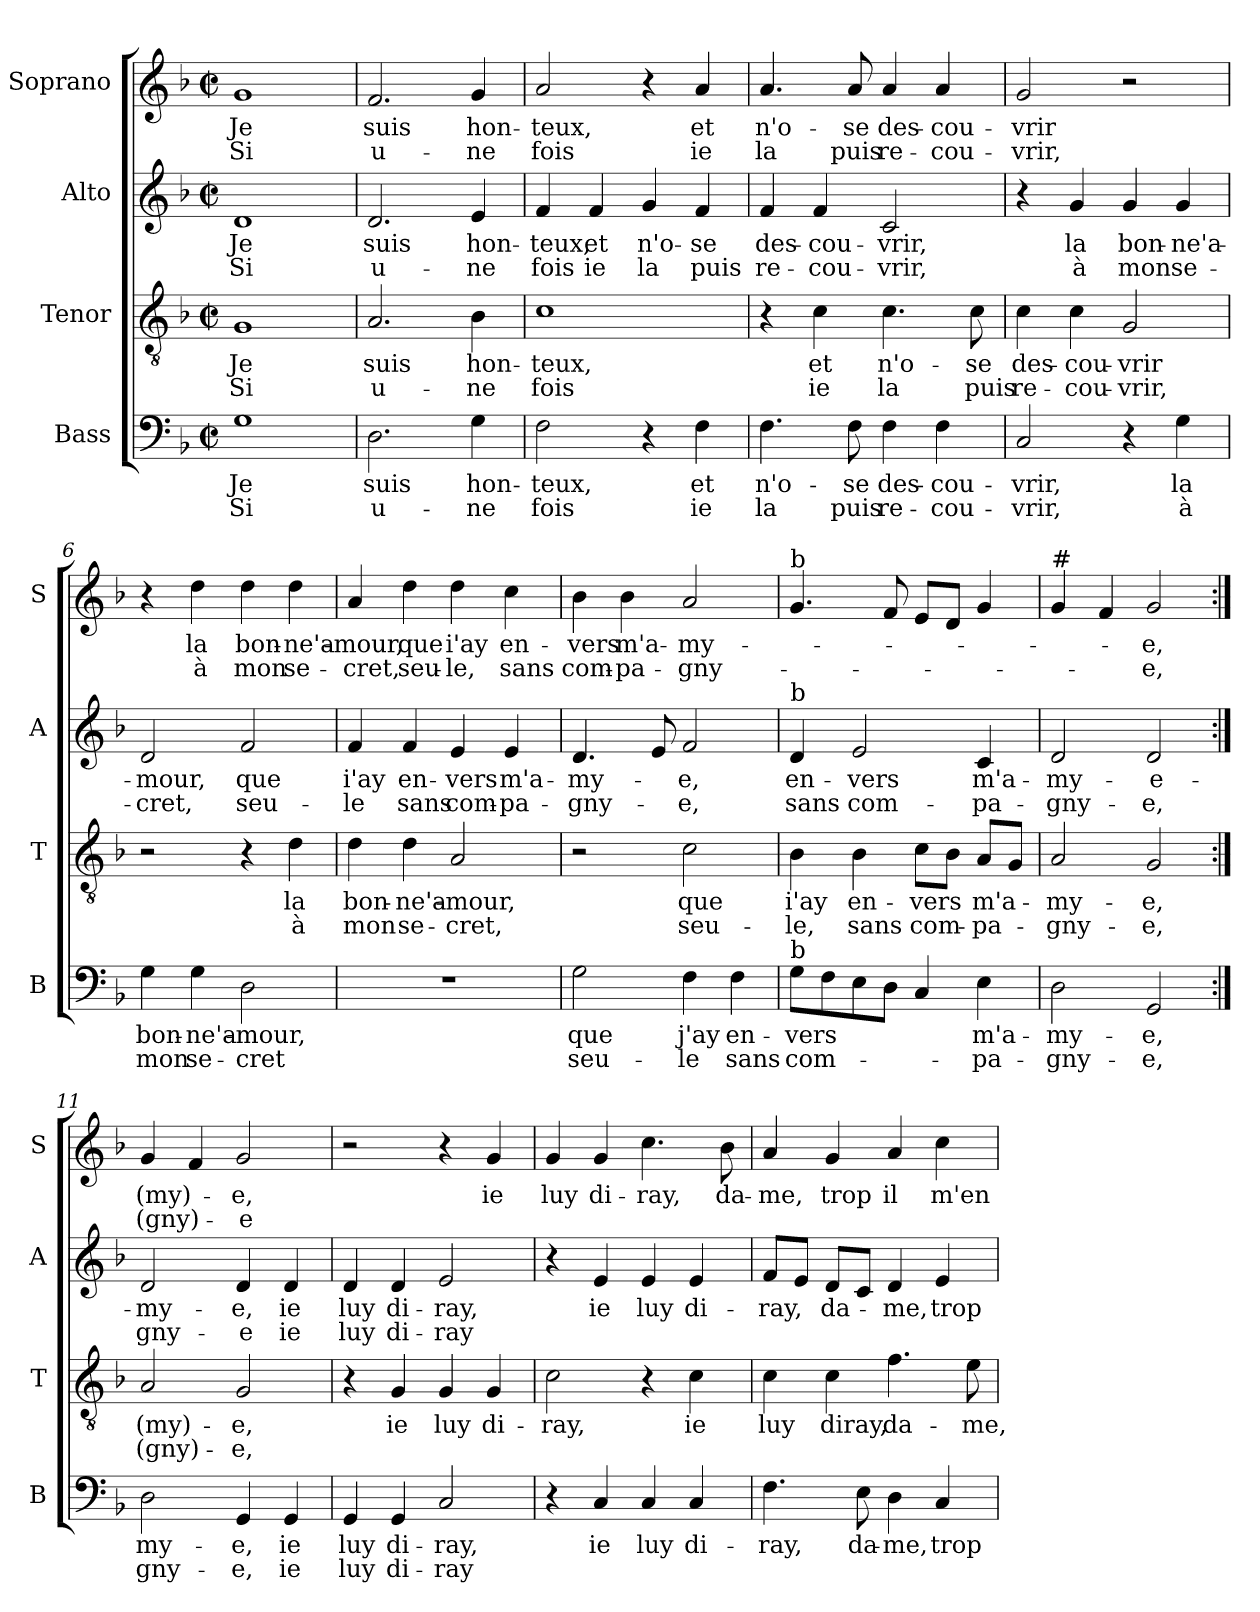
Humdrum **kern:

**kern	**text	**text	**kern	**text	**text	**kern	**text	**text	**kern	**text	**text
*part4	*part4	*part4	*part3	*part3	*part3	*part2	*part2	*part2	*part1	*part1	*part1
*staff4	*staff4	*staff4	*staff3	*staff3	*staff3	*staff2	*staff2	*staff2	*staff1	*staff1	*staff1
*I"Bass	*	*	*I"Tenor	*	*	*I"Alto	*	*	*I"Soprano	*	*
*I'B	*	*	*I'T	*	*	*I'A	*	*	*I'S	*	*
*clefF4	*	*	*clefGv2	*	*	*clefG2	*	*	*clefG2	*	*
*k[b-]	*	*	*k[b-]	*	*	*k[b-]	*	*	*k[b-]	*	*
*M2/2	*	*	*M2/2	*	*	*M2/2	*	*	*M2/2	*	*
*met(c|)	*	*	*met(c|)	*	*	*met(c|)	*	*	*met(c|)	*	*
=1	=1	=1	=1	=1	=1	=1	=1	=1	=1	=1	=1
!	!LO:LY:b	!LO:LY:b	!	!LO:LY:b	!LO:LY:b	!	!LO:LY:b	!LO:LY:b	!	!LO:LY:b	!LO:LY:b
1G	Je	Si	1G	Je	Si	1d	Je	Si	1g	Je	Si
=2	=2	=2	=2	=2	=2	=2	=2	=2	=2	=2	=2
!	!LO:LY:b	!LO:LY:b	!	!LO:LY:b	!LO:LY:b	!	!LO:LY:b	!LO:LY:b	!	!LO:LY:b	!LO:LY:b
2.D\	suis	u-	2.A/	suis	u-	2.d/	suis	u-	2.f/	suis	u-
!	!LO:LY:b	!LO:LY:b	!	!LO:LY:b	!LO:LY:b	!	!LO:LY:b	!LO:LY:b	!	!LO:LY:b	!LO:LY:b
4G\	hon-	-ne	4B-\	hon-	-ne	4e/	hon-	-ne	4g/	hon-	-ne
=3	=3	=3	=3	=3	=3	=3	=3	=3	=3	=3	=3
!	!LO:LY:b	!LO:LY:b	!	!LO:LY:b	!LO:LY:b	!	!LO:LY:b	!LO:LY:b	!	!LO:LY:b	!LO:LY:b
2F\	-teux,	fois	1c	-teux,	fois	4f/	-teux,	fois	2a/	-teux,	fois
!	!	!	!	!	!	!	!LO:LY:b	!LO:LY:b	!	!	!
.	.	.	.	.	.	4f/	et	ie	.	.	.
!	!	!	!	!	!	!	!LO:LY:b	!LO:LY:b	!	!	!
4r	.	.	.	.	.	4g/	n'o-	la	4r	.	.
!	!LO:LY:b	!LO:LY:b	!	!	!	!	!LO:LY:b	!LO:LY:b	!	!LO:LY:b	!LO:LY:b
4F\	et	ie	.	.	.	4f/	-se	puis	4a/	et	ie
=4	=4	=4	=4	=4	=4	=4	=4	=4	=4	=4	=4
!	!LO:LY:b	!LO:LY:b	!	!	!	!	!LO:LY:b	!LO:LY:b	!	!LO:LY:b	!LO:LY:b
4.F\	n'o-	la	4r	.	.	4f/	des-	re-	4.a/	n'o-	la
!	!	!	!	!LO:LY:b	!LO:LY:b	!	!LO:LY:b	!LO:LY:b	!	!	!
.	.	.	4c\	et	ie	4f/	-cou-	-cou-	.	.	.
!	!LO:LY:b	!LO:LY:b	!	!	!	!	!	!	!	!LO:LY:b	!LO:LY:b
8F\	-se	puis	.	.	.	.	.	.	8a/	-se	puis
!	!LO:LY:b	!LO:LY:b	!	!LO:LY:b	!LO:LY:b	!	!LO:LY:b	!LO:LY:b	!	!LO:LY:b	!LO:LY:b
4F\	des-	re-	4.c\	n'o-	la	2c/	-vrir,	-vrir,	4a/	des-	re-
!	!LO:LY:b	!LO:LY:b	!	!	!	!	!	!	!	!LO:LY:b	!LO:LY:b
4F\	-cou-	-cou-	.	.	.	.	.	.	4a/	-cou-	-cou-
!	!	!	!	!LO:LY:b	!LO:LY:b	!	!	!	!	!	!
.	.	.	8c\	-se	puis	.	.	.	.	.	.
=5	=5	=5	=5	=5	=5	=5	=5	=5	=5	=5	=5
!	!LO:LY:b	!LO:LY:b	!	!LO:LY:b	!LO:LY:b	!	!	!	!	!LO:LY:b	!LO:LY:b
2C/	-vrir,	-vrir,	4c\	des-	re-	4r	.	.	2g/	-vrir	-vrir,
!	!	!	!	!LO:LY:b	!LO:LY:b	!	!LO:LY:b	!LO:LY:b	!	!	!
.	.	.	4c\	-cou-	-cou-	4g/	la	à	.	.	.
!	!	!	!	!LO:LY:b	!LO:LY:b	!	!LO:LY:b	!LO:LY:b	!	!	!
4r	.	.	2G/	-vrir	-vrir,	4g/	bon-	mon	2r	.	.
!	!LO:LY:b	!LO:LY:b	!	!	!	!	!LO:LY:b	!LO:LY:b	!	!	!
4G\	la	à	.	.	.	4g/	-ne'a-	se-	.	.	.
!!LO:LB:g=z
=6	=6	=6	=6	=6	=6	=6	=6	=6	=6	=6	=6
!	!LO:LY:b	!LO:LY:b	!	!	!	!	!LO:LY:b	!LO:LY:b	!	!	!
4G\	bon-	mon	2r	.	.	2d/	-mour,	-cret,	4r	.	.
!	!LO:LY:b	!LO:LY:b	!	!	!	!	!	!	!	!LO:LY:b	!LO:LY:b
4G\	-ne'a-	se-	.	.	.	.	.	.	4dd\	la	à
!	!LO:LY:b	!LO:LY:b	!	!	!	!	!LO:LY:b	!LO:LY:b	!	!LO:LY:b	!LO:LY:b
2D\	-mour,	-cret	4r	.	.	2f/	que	seu-	4dd\	bon-	mon
!	!	!	!	!LO:LY:b	!LO:LY:b	!	!	!	!	!LO:LY:b	!LO:LY:b
.	.	.	4d\	la	à	.	.	.	4dd\	-ne'a-	se-
=7	=7	=7	=7	=7	=7	=7	=7	=7	=7	=7	=7
!	!	!	!	!LO:LY:b	!LO:LY:b	!	!LO:LY:b	!LO:LY:b	!	!LO:LY:b	!LO:LY:b
1r	.	.	4d\	bon-	mon	4f/	i'ay	-le	4a/	-mour,	-cret,
!	!	!	!	!LO:LY:b	!LO:LY:b	!	!LO:LY:b	!LO:LY:b	!	!LO:LY:b	!LO:LY:b
.	.	.	4d\	-ne'a-	se-	4f/	en-	sans	4dd\	que	seu-
!	!	!	!	!LO:LY:b	!LO:LY:b	!	!LO:LY:b	!LO:LY:b	!	!LO:LY:b	!LO:LY:b
.	.	.	2A/	-mour,	-cret,	4e/	-vers	com-	4dd\	i'ay	-le,
!	!	!	!	!	!	!	!LO:LY:b	!LO:LY:b	!	!LO:LY:b	!LO:LY:b
.	.	.	.	.	.	4e/	m'a-	-pa-	4cc\	en-	sans
=8	=8	=8	=8	=8	=8	=8	=8	=8	=8	=8	=8
!	!LO:LY:b	!LO:LY:b	!	!	!	!	!LO:LY:b	!LO:LY:b	!	!LO:LY:b	!LO:LY:b
2G\	que	seu-	2r	.	.	4.d/	-my-	-gny-	4b-\	-vers	com-
!	!	!	!	!	!	!	!	!	!	!LO:LY:b	!LO:LY:b
.	.	.	.	.	.	.	.	.	4b-\	m'a-	-pa-
.	.	.	.	.	.	8e/	.	.	.	.	.
!	!LO:LY:b	!LO:LY:b	!	!LO:LY:b	!LO:LY:b	!	!LO:LY:b	!LO:LY:b	!	!LO:LY:b	!LO:LY:b
4F\	j'ay	-le	2c\	que	seu-	2f/	-e,	-e,	2a/	-my-	-gny-
!	!LO:LY:b	!LO:LY:b	!	!	!	!	!	!	!	!	!
4F\	en-	sans	.	.	.	.	.	.	.	.	.
=9	=9	=9	=9	=9	=9	=9	=9	=9	=9	=9	=9
!	!	!	!	!	!	!	!	!	!LO:TX:a:t=b	!	!
!	!	!	!	!	!	!LO:TX:a:t=b	!	!	!	!	!
!LO:TX:a:t=b	!	!	!	!	!	!	!	!	!	!	!
!	!LO:LY:b	!LO:LY:b	!	!LO:LY:b	!LO:LY:b	!	!LO:LY:b	!LO:LY:b	!	!	!
8GL	-vers	com-	4B-\	i'ay	-le,	4d/	en-	sans	4.g/	.	.
8F	.	.	.	.	.	.	.	.	.	.	.
!	!	!	!	!LO:LY:b	!LO:LY:b	!	!LO:LY:b	!LO:LY:b	!	!	!
8E	.	.	4B-\	en-	sans	2e/	-vers	com-	.	.	.
8DJ	.	.	.	.	.	.	.	.	8f/	.	.
!	!	!	!	!LO:LY:b	!LO:LY:b	!	!	!	!	!	!
4C/	.	.	8cL	-vers	com-	.	.	.	8eL	.	.
.	.	.	8B-J	.	.	.	.	.	8dJ	.	.
!	!LO:LY:b	!LO:LY:b	!	!LO:LY:b	!LO:LY:b	!	!LO:LY:b	!LO:LY:b	!	!	!
4E\	m'a-	-pa-	8AL	m'a-	-pa-	4c/	m'a-	-pa-	4g/	.	.
.	.	.	8GJ	.	.	.	.	.	.	.	.
=10	=10	=10	=10	=10	=10	=10	=10	=10	=10	=10	=10
!	!	!	!	!	!	!	!	!	!LO:TX:a:t=#	!	!
!	!LO:LY:b	!LO:LY:b	!	!LO:LY:b	!LO:LY:b	!	!LO:LY:b	!LO:LY:b	!	!	!
2D\	-my-	-gny-	2A/	-my-	-gny-	2d/	-my-	-gny-	4g/	.	.
.	.	.	.	.	.	.	.	.	4f/	.	.
!	!LO:LY:b	!LO:LY:b	!	!LO:LY:b	!LO:LY:b	!	!LO:LY:b	!LO:LY:b	!	!LO:LY:b	!LO:LY:b
2GG/	-e,	-e,	2G/	-e,	-e,	2d/	-e-	-e,	2g/	-e,	-e,
!!LO:PB:g=z
=11:|!	=11:|!	=11:|!	=11:|!	=11:|!	=11:|!	=11:|!	=11:|!	=11:|!	=11:|!	=11:|!	=11:|!
!	!LO:LY:b	!LO:LY:b	!	!LO:LY:b	!LO:LY:b	!	!LO:LY:b	!LO:LY:b	!	!LO:LY:b	!LO:LY:b
2D\	my-	gny-	2A/	(my)-	(gny)-	2d/	-my-	gny-	4g/	(my)-	(gny)-
.	.	.	.	.	.	.	.	.	4f/	.	.
!	!LO:LY:b	!LO:LY:b	!	!LO:LY:b	!LO:LY:b	!	!LO:LY:b	!LO:LY:b	!	!LO:LY:b	!LO:LY:b
4GG/	-e,	-e,	2G/	-e,	-e,	4d/	-e,	-e	2g/	-e,	-e
!	!LO:LY:b	!LO:LY:b	!	!	!	!	!LO:LY:b	!LO:LY:b	!	!	!
4GG/	ie	ie	.	.	.	4d/	ie	ie	.	.	.
=12	=12	=12	=12	=12	=12	=12	=12	=12	=12	=12	=12
!	!LO:LY:b	!LO:LY:b	!	!	!	!	!LO:LY:b	!LO:LY:b	!	!	!
4GG/	luy	luy	4r	.	.	4d/	luy	luy	2r	.	.
!	!LO:LY:b	!LO:LY:b	!	!LO:LY:b	!	!	!LO:LY:b	!LO:LY:b	!	!	!
4GG/	di-	di-	4G/	ie	.	4d/	di-	di-	.	.	.
!	!LO:LY:b	!LO:LY:b	!	!LO:LY:b	!	!	!LO:LY:b	!LO:LY:b	!	!	!
2C/	-ray,	-ray	4G/	luy	.	2e/	-ray,	-ray	4r	.	.
!	!	!	!	!LO:LY:b	!	!	!	!	!	!LO:LY:b	!
.	.	.	4G/	di-	.	.	.	.	4g/	ie	.
=13	=13	=13	=13	=13	=13	=13	=13	=13	=13	=13	=13
!	!	!	!	!LO:LY:b	!	!	!	!	!	!LO:LY:b	!
4r	.	.	2c\	-ray,	.	4r	.	.	4g/	luy	.
!	!LO:LY:b	!	!	!	!	!	!LO:LY:b	!	!	!LO:LY:b	!
4C/	ie	.	.	.	.	4e/	ie	.	4g/	di-	.
!	!LO:LY:b	!	!	!	!	!	!LO:LY:b	!	!	!LO:LY:b	!
4C/	luy	.	4r	.	.	4e/	luy	.	4.cc\	-ray,	.
!	!LO:LY:b	!	!	!LO:LY:b	!	!	!LO:LY:b	!	!	!	!
4C/	di-	.	4c\	ie	.	4e/	di-	.	.	.	.
!	!	!	!	!	!	!	!	!	!	!LO:LY:b	!
.	.	.	.	.	.	.	.	.	8b-\	da-	.
=14	=14	=14	=14	=14	=14	=14	=14	=14	=14	=14	=14
!	!LO:LY:b	!	!	!LO:LY:b	!	!	!LO:LY:b	!	!	!LO:LY:b	!
4.F\	-ray,	.	4c\	luy	.	8fL	-ray,	.	4a/	-me,	.
.	.	.	.	.	.	8eJ	.	.	.	.	.
!	!	!	!	!LO:LY:b	!	!	!LO:LY:b	!	!	!LO:LY:b	!
.	.	.	4c\	diray,	.	8dL	da-	.	4g/	trop	.
!	!LO:LY:b	!	!	!	!	!	!	!	!	!	!
8E\	da-	.	.	.	.	8cJ	.	.	.	.	.
!	!LO:LY:b	!	!	!LO:LY:b	!	!	!LO:LY:b	!	!	!LO:LY:b	!
4D\	-me,	.	4.f\	da-	.	4d/	-me,	.	4a/	il	.
!	!LO:LY:b	!	!	!	!	!	!LO:LY:b	!	!	!LO:LY:b	!
4C/	trop	.	.	.	.	4e/	trop	.	4cc\	m'en-	.
!	!	!	!	!LO:LY:b	!	!	!	!	!	!	!
.	.	.	8e\	-me,	.	.	.	.	.	.	.
=	=	=	=	=	=	=	=	=	=	=	=
*-	*-	*-	*-	*-	*-	*-	*-	*-	*-	*-	*-
